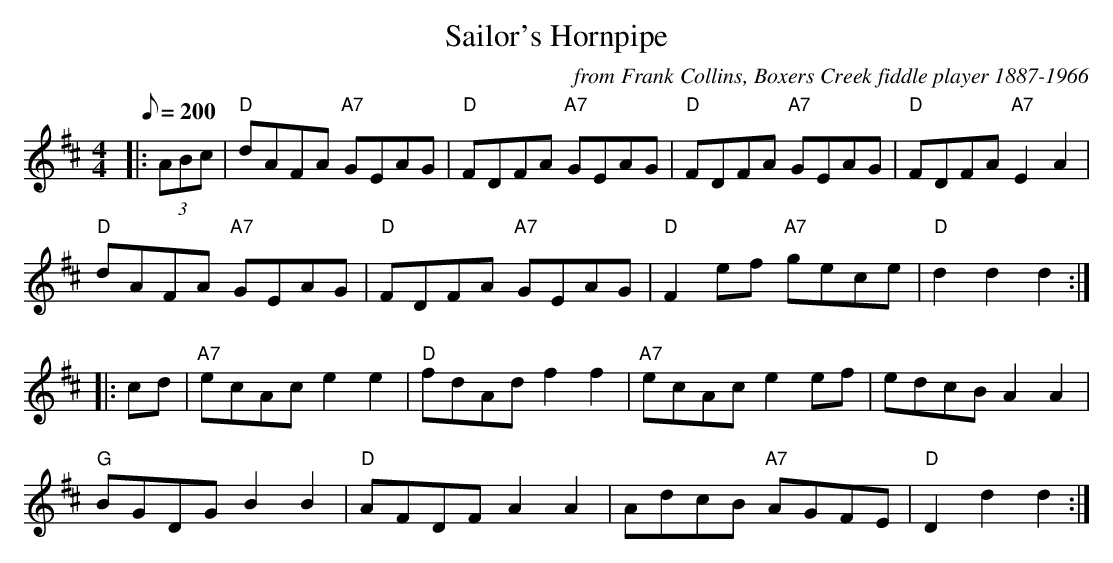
X:1
T:Sailor's Hornpipe
M:4/4
L:1/8
Q:200
C:from Frank Collins, Boxers Creek fiddle player 1887-1966
K:D
|:(3ABc|"D"dAFA "A7"GEAG|"D"FDFA "A7"GEAG|"D"FDFA "A7"GEAG|"D"FDFA "A7"E2A2|
"D"dAFA "A7"GEAG|"D"FDFA "A7"GEAG|"D"F2ef "A7"gece|"D"d2d2 d2:|
|:cd|"A7"ecAc e2e2|"D"fdAd f2f2|"A7"ecAc e2ef|edcB A2A2|
"G"BGDG B2B2|"D"AFDF A2A2|AdcB "A7"AGFE|"D"D2d2 d2:|
